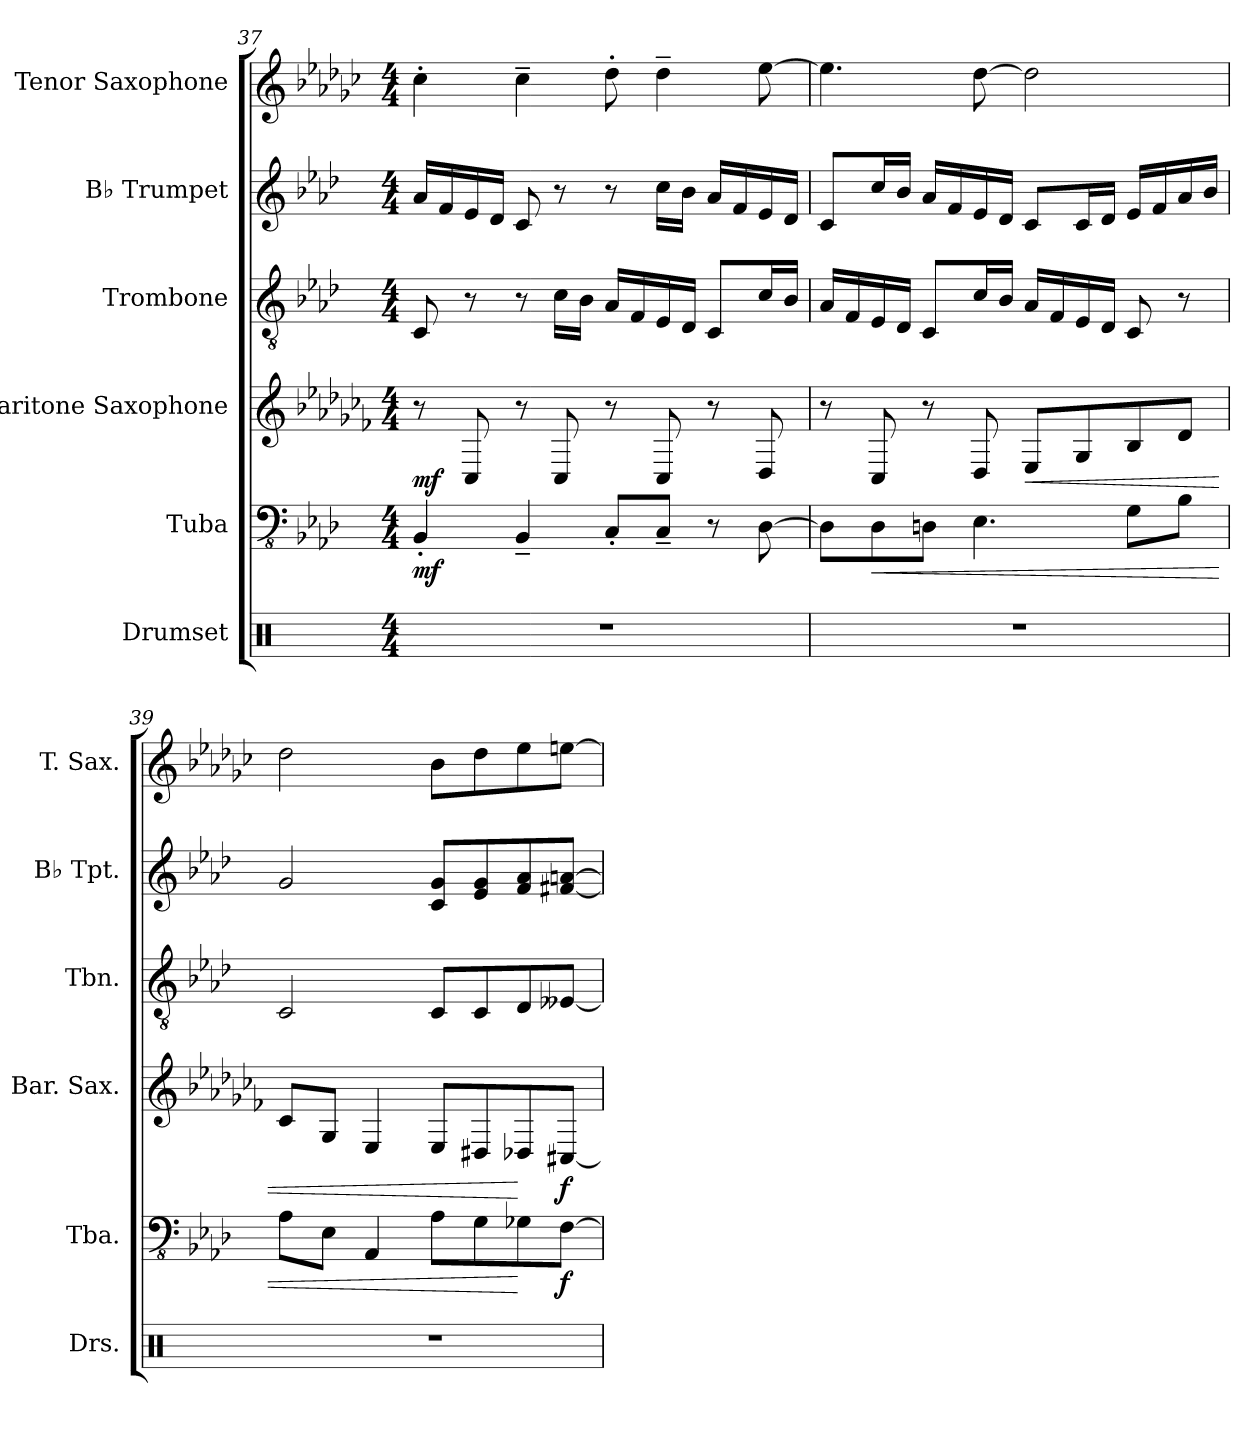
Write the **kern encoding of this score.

**kern	**kern	**dynam	**kern	**dynam	**kern	**kern	**kern
*part6	*part5	*part5	*part4	*part4	*part3	*part2	*part1
*staff6	*staff5	*staff5	*staff4	*staff4	*staff3	*staff2	*staff1
*I"Drumset	*I"Tuba	*	*I"Baritone Saxophone	*	*I"Trombone	*I"B♭ Trumpet	*I"Tenor Saxophone
*I'Drs.	*I'Tba.	*	*I'Bar. Sax.	*	*I'Tbn.	*I'B♭ Tpt.	*I'T. Sax.
*clefX	*clefFv4	*	*clefG2	*	*clefGv2	*clefG2	*clefG2
*	*	*	*ITrd12c21	*	*ITrd1c2	*ITrd1c2	*ITrd8c14
*k[]	*k[b-e-a-d-]	*	*k[b-e-a-d-g-c-f-]	*	*k[b-e-a-d-g-c-]	*k[b-e-a-d-g-c-]	*k[b-e-a-d-g-c-]
*M4/4	*M4/4	*	*M4/4	*	*M4/4	*M4/4	*M4/4
=37	=37	=37	=37	=37	=37	=37	=37
!	!	!LO:DY:b	!	!LO:DY:b	!	!	!
1r	4BBB-'	mf	8r	mf	8BB-	16g-LL	4c-'
.	.	.	.	.	.	16e-	.
.	.	.	8CC-	.	8r	16d-	.
.	.	.	.	.	.	16c-JJ	.
.	4BBB-~	.	8r	.	8r	8B-	4c-~
.	.	.	8CC-	.	16B-LL	8r	.
.	.	.	.	.	16A-JJ	.	.
.	8CC'L	.	8r	.	16G-LL	8r	8d-'
.	.	.	.	.	16E-	.	.
.	8CC~J	.	8CC-	.	16D-	16b-LL	4d-~
.	.	.	.	.	16C-JJ	16a-JJ	.
.	8r	.	8r	.	8BB-L	16g-LL	.
.	.	.	.	.	.	16e-	.
.	[8DD-	.	8DD-	.	16B-L	16d-	[8e-
.	.	.	.	.	16A-JJ	16c-JJ	.
=38	=38	=38	=38	=38	=38	=38	=38
1r	8DD-L]	.	8r	.	16G-LL	8B-L	4.e-]
.	.	.	.	.	16E-	.	.
!	!	!LO:HP:b	!	!	!	!	!
.	8DD-	<	8CC-	.	16D-	16b-L	.
.	.	.	.	.	16C-JJ	16a-JJ	.
.	8DDnJ	.	8r	.	8BB-L	16g-LL	.
.	.	.	.	.	.	16e-	.
.	4.EE-	.	8DD-	.	16B-L	16d-	[8d-
.	.	.	.	.	16A-JJ	16c-JJ	.
!	!	!	!	!LO:HP:b	!	!	!
.	.	.	8EE-L	<	16G-LL	8B-L	2d-]
.	.	.	.	.	16E-	.	.
.	.	.	8GG-	.	16D-	16B-L	.
.	.	.	.	.	16C-JJ	16c-JJ	.
.	8GGL	.	8BB-	.	8BB-	16d-LL	.
.	.	.	.	.	.	16e-	.
.	8BB-J	.	8D-J	.	8r	16g-	.
.	.	.	.	.	.	16a-JJ	.
=39	=39	=39	=39	=39	=39	=39	=39
1r	8AA-L	.	8C-L	.	2BB-	2f	2d-
.	8EE-J	.	8GG-J	.	.	.	.
.	4AAA-	.	4EE-	.	.	.	.
.	8AA-L	.	8EE-L	.	8BB-L	8B- 8fL	8B-L
.	8GG	.	8DD#X	.	8BB-	8d- 8f	8d-
.	8GG-X	[	8DD-X	[	8C-	8e- 8g-	8e-
!	!	!LO:DY:b	!	!LO:DY:b	!	!	!
.	[8FFJ	f	[8CC#XJ	f	[8D--XJ	[8en [8gnJ	[8enJ
=	=	=	=	=	=	=	=
*-	*-	*-	*-	*-	*-	*-	*-
